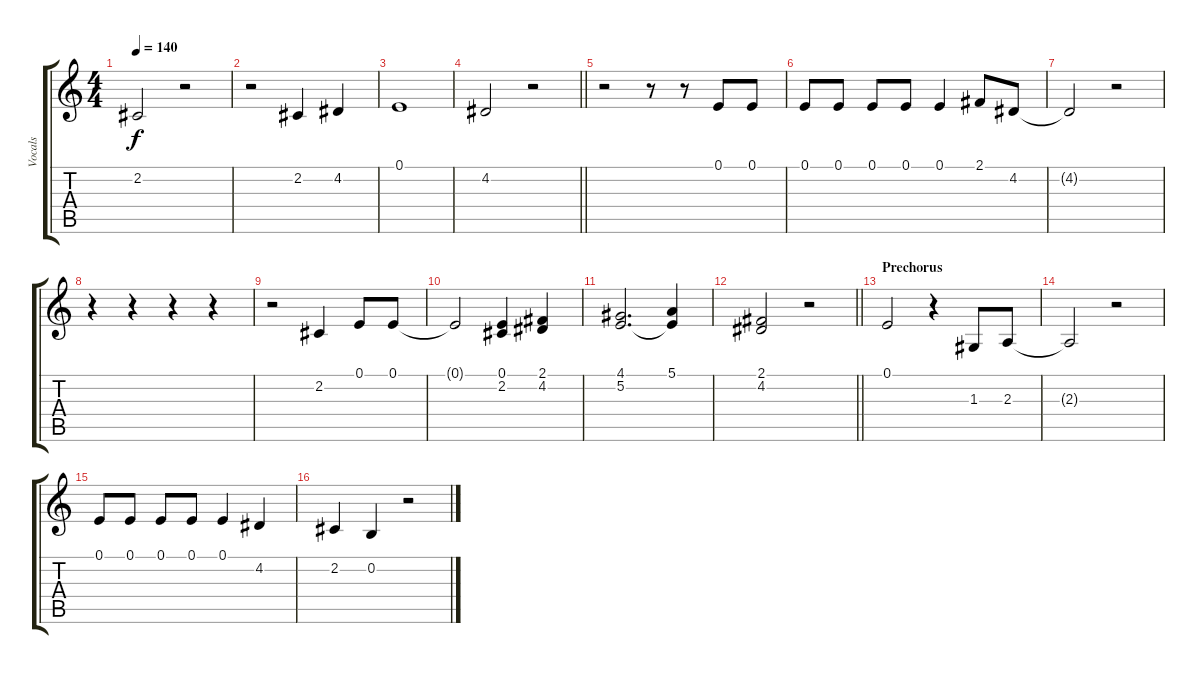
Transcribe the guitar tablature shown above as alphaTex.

\track ("Vocals" "Vocals") {instrument cello}
\staff {score tabs}
\tuning (E4 B3 G3 D3 A2 E2) {hide}
\ts (4 4)
\tempo 140
\clef g2
\ks c
2.2{t}.2{dy f} r.2 |
r.2 2.2.4 4.2.4 |
0.1.1 |
\barLineRight lightlight
4.2.2 r.2 |
r.2 r.8 r.8 0.1.8 0.1.8 |
0.1.8 0.1.8 0.1.8 0.1.8 0.1.4 2.1.8 4.2.8 |
4.2{t}.2 r.2 |
r.4 r.4 r.4 r.4 |
r.2 2.2.4 0.1.8 0.1.8 |
0.1{t}.2 (0.1 2.2).4 (2.1 4.2).4 |
(4.1 5.2).2{d} (5.1 5.2{t}).4 |
\barLineRight lightlight
(2.1 4.2).2 r.2 |
\section ("" "Prechorus")
0.1.2 r.4 1.3.8 2.3.8 |
2.3{t}.2 r.2 |
0.1.8 0.1.8 0.1.8 0.1.8 0.1.4 4.2.4 |
2.2.4 0.2.4 r.2
